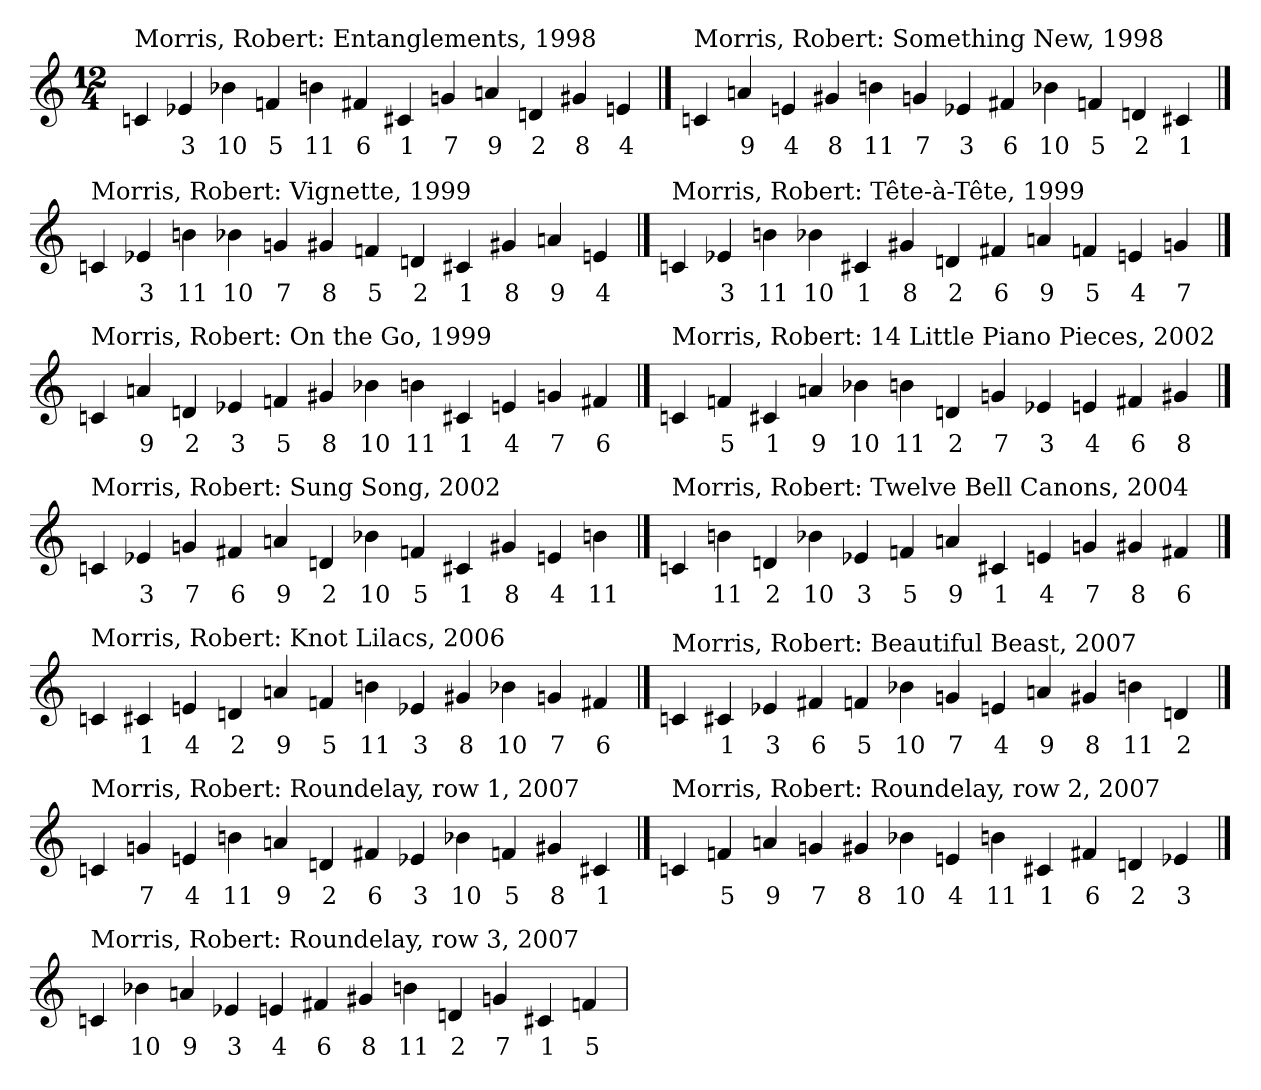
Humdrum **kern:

**kern	**text
*part1	*part1
*staff1	*staff1
!!LO:LB:g=z
*M12/4	*
==326	==326
!LO:TX:t=Morris, Robert&colon; Entanglements, 1998	!
4cn	.
4e-X	3
4b-X	10
4fn	5
4bn	11
4f#X	6
4c#X	1
4gn	7
4an	9
4dn	2
4g#X	8
4en	4
!!LO:LB:g=z
==327	==327
!LO:TX:t=Morris, Robert&colon; Something New, 1998	!
4cn	.
4an	9
4en	4
4g#X	8
4bn	11
4gn	7
4e-X	3
4f#X	6
4b-X	10
4fn	5
4dn	2
4c#X	1
!!LO:LB:g=z
==328	==328
!LO:TX:t=Morris, Robert&colon; Vignette, 1999	!
4cn	.
4e-X	3
4bn	11
4b-X	10
4gn	7
4g#X	8
4fn	5
4dn	2
4c#X	1
4g#X	8
4an	9
4en	4
!!LO:LB:g=z
==329	==329
!LO:TX:t=Morris, Robert&colon; Tête‐à‐Tête, 1999	!
4cn	.
4e-X	3
4bn	11
4b-X	10
4c#X	1
4g#X	8
4dn	2
4f#X	6
4an	9
4fn	5
4en	4
4gn	7
!!LO:LB:g=z
==330	==330
!LO:TX:t=Morris, Robert&colon; On the Go, 1999	!
4cn	.
4an	9
4dn	2
4e-X	3
4fn	5
4g#X	8
4b-X	10
4bn	11
4c#X	1
4en	4
4gn	7
4f#X	6
!!LO:LB:g=z
==331	==331
!LO:TX:t=Morris, Robert&colon; 14 Little Piano Pieces, 2002	!
4cn	.
4fn	5
4c#X	1
4an	9
4b-X	10
4bn	11
4dn	2
4gn	7
4e-X	3
4en	4
4f#X	6
4g#X	8
!!LO:LB:g=z
==332	==332
!LO:TX:t=Morris, Robert&colon; Sung Song, 2002	!
4cn	.
4e-X	3
4gn	7
4f#X	6
4an	9
4dn	2
4b-X	10
4fn	5
4c#X	1
4g#X	8
4en	4
4bn	11
!!LO:LB:g=z
==333	==333
!LO:TX:t=Morris, Robert&colon; Twelve Bell Canons, 2004	!
4cn	.
4bn	11
4dn	2
4b-X	10
4e-X	3
4fn	5
4an	9
4c#X	1
4en	4
4gn	7
4g#X	8
4f#X	6
!!LO:LB:g=z
==334	==334
!LO:TX:t=Morris, Robert&colon; Knot Lilacs, 2006	!
4cn	.
4c#X	1
4en	4
4dn	2
4an	9
4fn	5
4bn	11
4e-X	3
4g#X	8
4b-X	10
4gn	7
4f#X	6
!!LO:LB:g=z
==335	==335
!LO:TX:t=Morris, Robert&colon; Beautiful Beast, 2007	!
4cn	.
4c#X	1
4e-X	3
4f#X	6
4fn	5
4b-X	10
4gn	7
4en	4
4an	9
4g#X	8
4bn	11
4dn	2
!!LO:LB:g=z
==336	==336
!LO:TX:t=Morris, Robert&colon; Roundelay, row 1, 2007	!
4cn	.
4gn	7
4en	4
4bn	11
4an	9
4dn	2
4f#X	6
4e-X	3
4b-X	10
4fn	5
4g#X	8
4c#X	1
!!LO:LB:g=z
==337	==337
!LO:TX:t=Morris, Robert&colon; Roundelay, row 2, 2007	!
4cn	.
4fn	5
4an	9
4gn	7
4g#X	8
4b-X	10
4en	4
4bn	11
4c#X	1
4f#X	6
4dn	2
4e-X	3
!!LO:LB:g=z
==338	==338
!LO:TX:t=Morris, Robert&colon; Roundelay, row 3, 2007	!
4cn	.
4b-X	10
4an	9
4e-X	3
4en	4
4f#X	6
4g#X	8
4bn	11
4dn	2
4gn	7
4c#X	1
4fn	5
=	=
*-	*-
